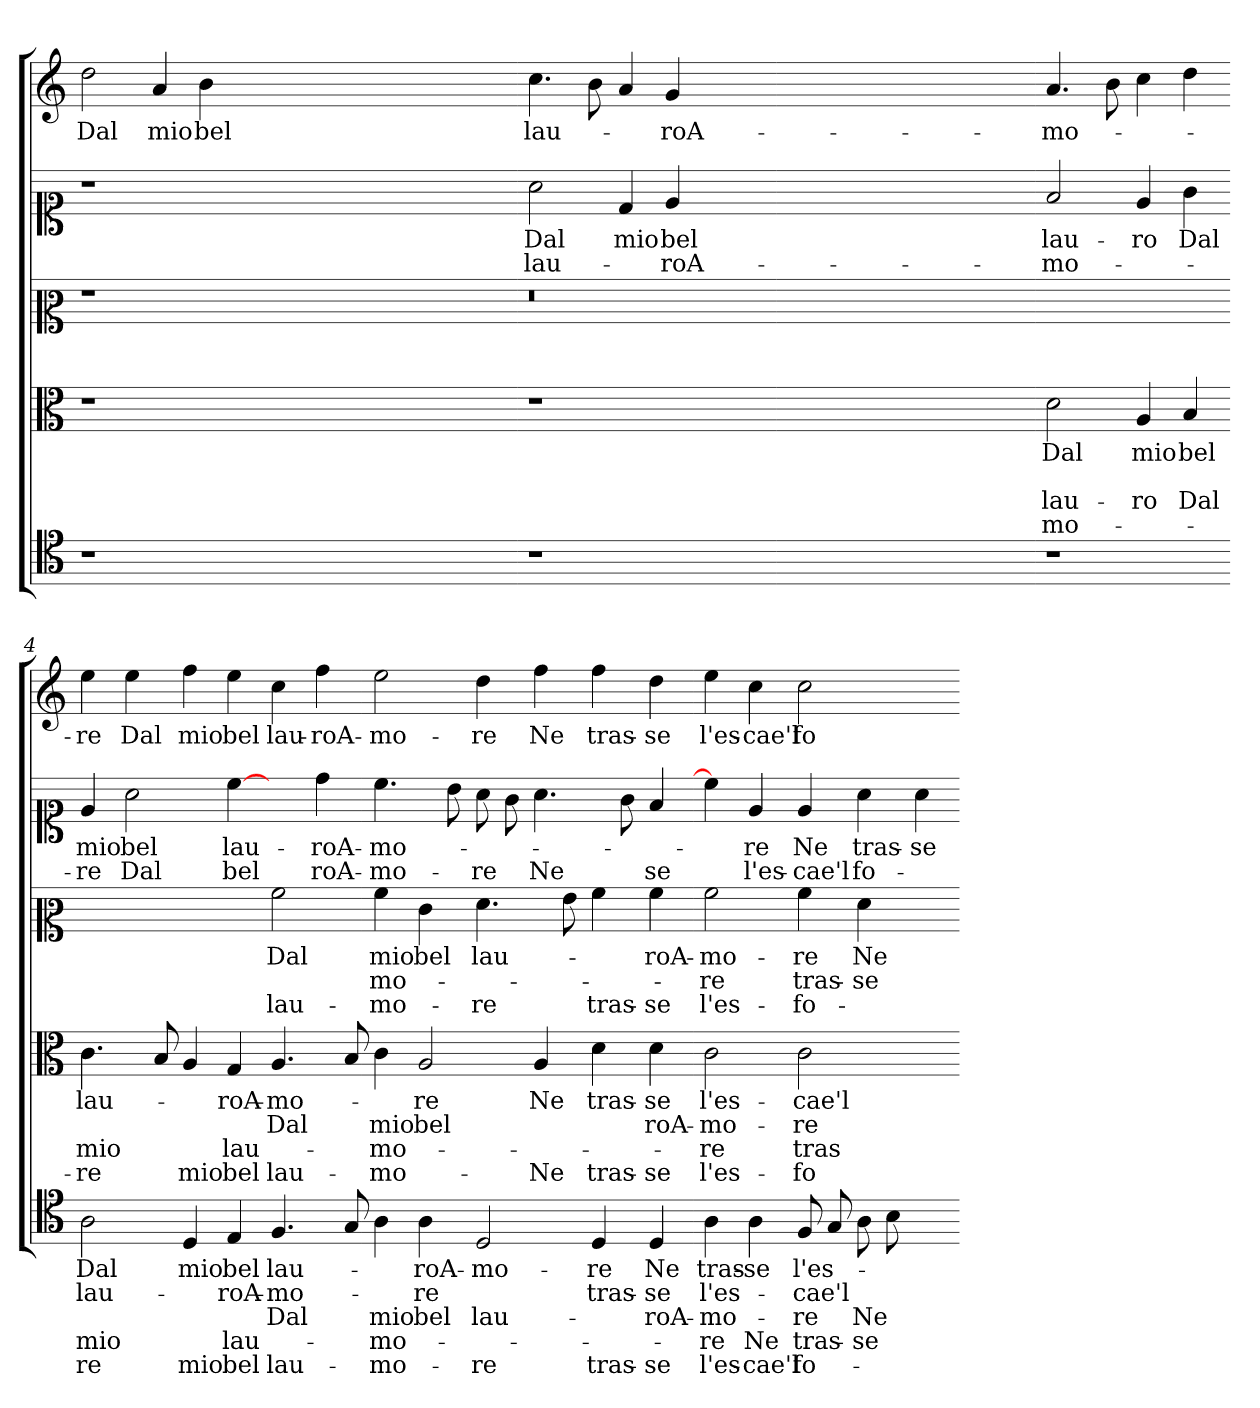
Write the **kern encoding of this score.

**kern	**text	**text	**text	**text	**text	**kern	**text	**text	**text	**text	**kern	**text	**text	**text	**kern	**text	**text	**kern	**text
*part5	*part5	*part5	*part5	*part5	*part5	*part4	*part4	*part4	*part4	*part4	*part3	*part3	*part3	*part3	*part2	*part2	*part2	*part1	*part1
*staff5	*staff5	*staff5	*staff5	*staff5	*staff5	*staff4	*staff4	*staff4	*staff4	*staff4	*staff3	*staff3	*staff3	*staff3	*staff2	*staff2	*staff2	*staff1	*staff1
*clefC4	*	*	*	*	*	*clefC3	*	*	*	*	*clefC2	*	*	*	*clefC1	*	*	*clefG2	*
*k[]	*	*	*	*	*	*k[]	*	*	*	*	*k[]	*	*	*	*k[]	*	*	*k[]	*
=1	=1	=1	=1	=1	=1	=1	=1	=1	=1	=1	=1	=1	=1	=1	=1	=1	=1	=1	=1
1r	.	.	.	.	.	1r	.	.	.	.	1r	.	.	.	1r	.	.	2dd	Dal
.	.	.	.	.	.	.	.	.	.	.	.	.	.	.	.	.	.	4a	mio
.	.	.	.	.	.	.	.	.	.	.	.	.	.	.	.	.	.	4b	bel
1ryy	.	.	.	.	.	1ryy	.	.	.	.	0.ryy	.	.	.	0.ryy	.	.	0.ryy	.
0ryy	.	.	.	.	.	0ryy	.	.	.	.	.	.	.	.	.	.	.	.	.
=2-	=2-	=2-	=2-	=2-	=2-	=2-	=2-	=2-	=2-	=2-	=2-	=2-	=2-	=2-	=2-	=2-	=2-	=2-	=2-
1r	.	.	.	.	.	1r	.	.	.	.	0.r	.	.	.	2a	Dal	lau-	4.cc	lau-
.	.	.	.	.	.	.	.	.	.	.	.	.	.	.	.	.	.	8b	.
.	.	.	.	.	.	.	.	.	.	.	.	.	.	.	4d	mio	.	4a	.
.	.	.	.	.	.	.	.	.	.	.	.	.	.	.	4e	bel	roA-	4g	roA-
1ryy	.	.	.	.	.	1ryy	.	.	.	.	.	.	.	.	0.ryy	.	.	0.ryy	.
0ryy	.	.	.	.	.	0ryy	.	.	.	.	.	.	.	.	.	.	.	.	.
.	.	.	.	.	.	.	.	.	.	.	1ryy	.	.	.	.	.	.	.	.
=3-	=3-	=3-	=3-	=3-	=3-	=3-	=3-	=3-	=3-	=3-	=3-	=3-	=3-	=3-	=3-	=3-	=3-	=3-	=3-
1r	.	.	.	.	.	2d	Dal	.	lau-	mo-	1ryy	.	.	.	2f	lau-	mo-	4.a	mo-
.	.	.	.	.	.	.	.	.	.	.	.	.	.	.	.	.	.	8b	.
.	.	.	.	.	.	4A	mio	.	ro	.	.	.	.	.	4e	ro	.	4cc	.
.	.	.	.	.	.	4B	bel	.	Dal	.	.	.	.	.	4g	Dal	.	4dd	.
=4-	=4-	=4-	=4-	=4-	=4-	=4-	=4-	=4-	=4-	=4-	=4-	=4-	=4-	=4-	=4-	=4-	=4-	=4-	=4-
2A	Dal	lau-	.	mio	re	4.c	lau-	.	mio	re	1ryy	.	.	.	4e	mio	re	4ee	re
.	.	.	.	.	.	.	.	.	.	.	.	.	.	.	2a	bel	Dal	4ee	Dal
.	.	.	.	.	.	8B	.	.	.	.	.	.	.	.	.	.	.	.	.
4D	mio	.	.	.	mio	4A	.	.	.	mio	.	.	.	.	.	.	.	4ff	mio
4E	bel	roA-	.	lau-	bel	4G	roA-	.	lau-	bel	.	.	.	.	[4cc	lau-	bel	4ee	bel
4.F	lau-	mo-	Dal	.	lau-	4.A	mo-	Dal	.	lau-	2a	Dal	.	lau-	4ryy	.	.	4cc	lau-
.	.	.	.	.	.	.	.	.	.	.	.	.	.	.	4dd	roA-	roA-	4ff	roA-
8G	.	.	.	.	.	8B	.	.	.	.	.	.	.	.	.	.	.	.	.
4A	.	.	mio	mo-	mo-	4c	.	mio	mo-	mo-	4a	mio	mo-	mo-	4.cc	mo-	mo-	2ee	mo-
4A	roA-	re	bel	.	.	2A	re	bel	.	.	4e	bel	.	.	.	.	.	.	.
.	.	.	.	.	.	.	.	.	.	.	.	.	.	.	8b	.	.	.	.
2D	mo-	.	lau-	.	re	.	.	.	.	.	4.f	lau-	.	re	8a	.	re	4dd	re
.	.	.	.	.	.	.	.	.	.	.	.	.	.	.	8g	.	.	.	.
.	.	.	.	.	.	4A	Ne	.	.	Ne	.	.	.	.	4.a	.	Ne	4ff	Ne
.	.	.	.	.	.	.	.	.	.	.	8g	.	.	.	.	.	.	.	.
4D	re	tras-	.	.	tras-	4d	tras-	.	.	tras-	4a	.	.	tras-	.	.	.	4ff	tras-
.	.	.	.	.	.	.	.	.	.	.	.	.	.	.	8g	.	.	.	.
4D	Ne	se	roA-	.	se	4d	se	roA-	.	se	4a	roA-	.	se	4f	.	se	4dd	se
=7-	=7-	=7-	=7-	=7-	=7-	=7-	=7-	=7-	=7-	=7-	=7-	=7-	=7-	=7-	=7-	=7-	=7-	=7-	=7-
4A	tras-	l'es-	mo-	re	l'es-	2c	l'es-	mo-	re	l'es-	2a	mo-	re	l'es-	4cc]	.	.	4ee	l'es-
4A	se	.	.	Ne	cae'l	.	.	.	.	.	.	.	.	.	4e	re	l'es-	4cc	cae'l
8F	l'es-	cae'l	re	tras-	fo-	2c	cae'l	re	tras-	fo-	4a	re	tras-	fo-	4e	Ne	cae'l	2cc	fo-
8G	.	.	.	.	.	.	.	.	.	.	.	.	.	.	.	.	.	.	.
8A	.	.	Ne	se	.	.	.	.	.	.	4f	Ne	se	.	4a	tras-	fo-	.	.
8B	.	.	.	.	.	.	.	.	.	.	.	.	.	.	.	.	.	.	.
4ryy	.	.	.	.	.	4ryy	.	.	.	.	4ryy	.	.	.	4a	se	.	4ryy	.
=-	=-	=-	=-	=-	=-	=-	=-	=-	=-	=-	=-	=-	=-	=-	=-	=-	=-	=-	=-
*-	*-	*-	*-	*-	*-	*-	*-	*-	*-	*-	*-	*-	*-	*-	*-	*-	*-	*-	*-
